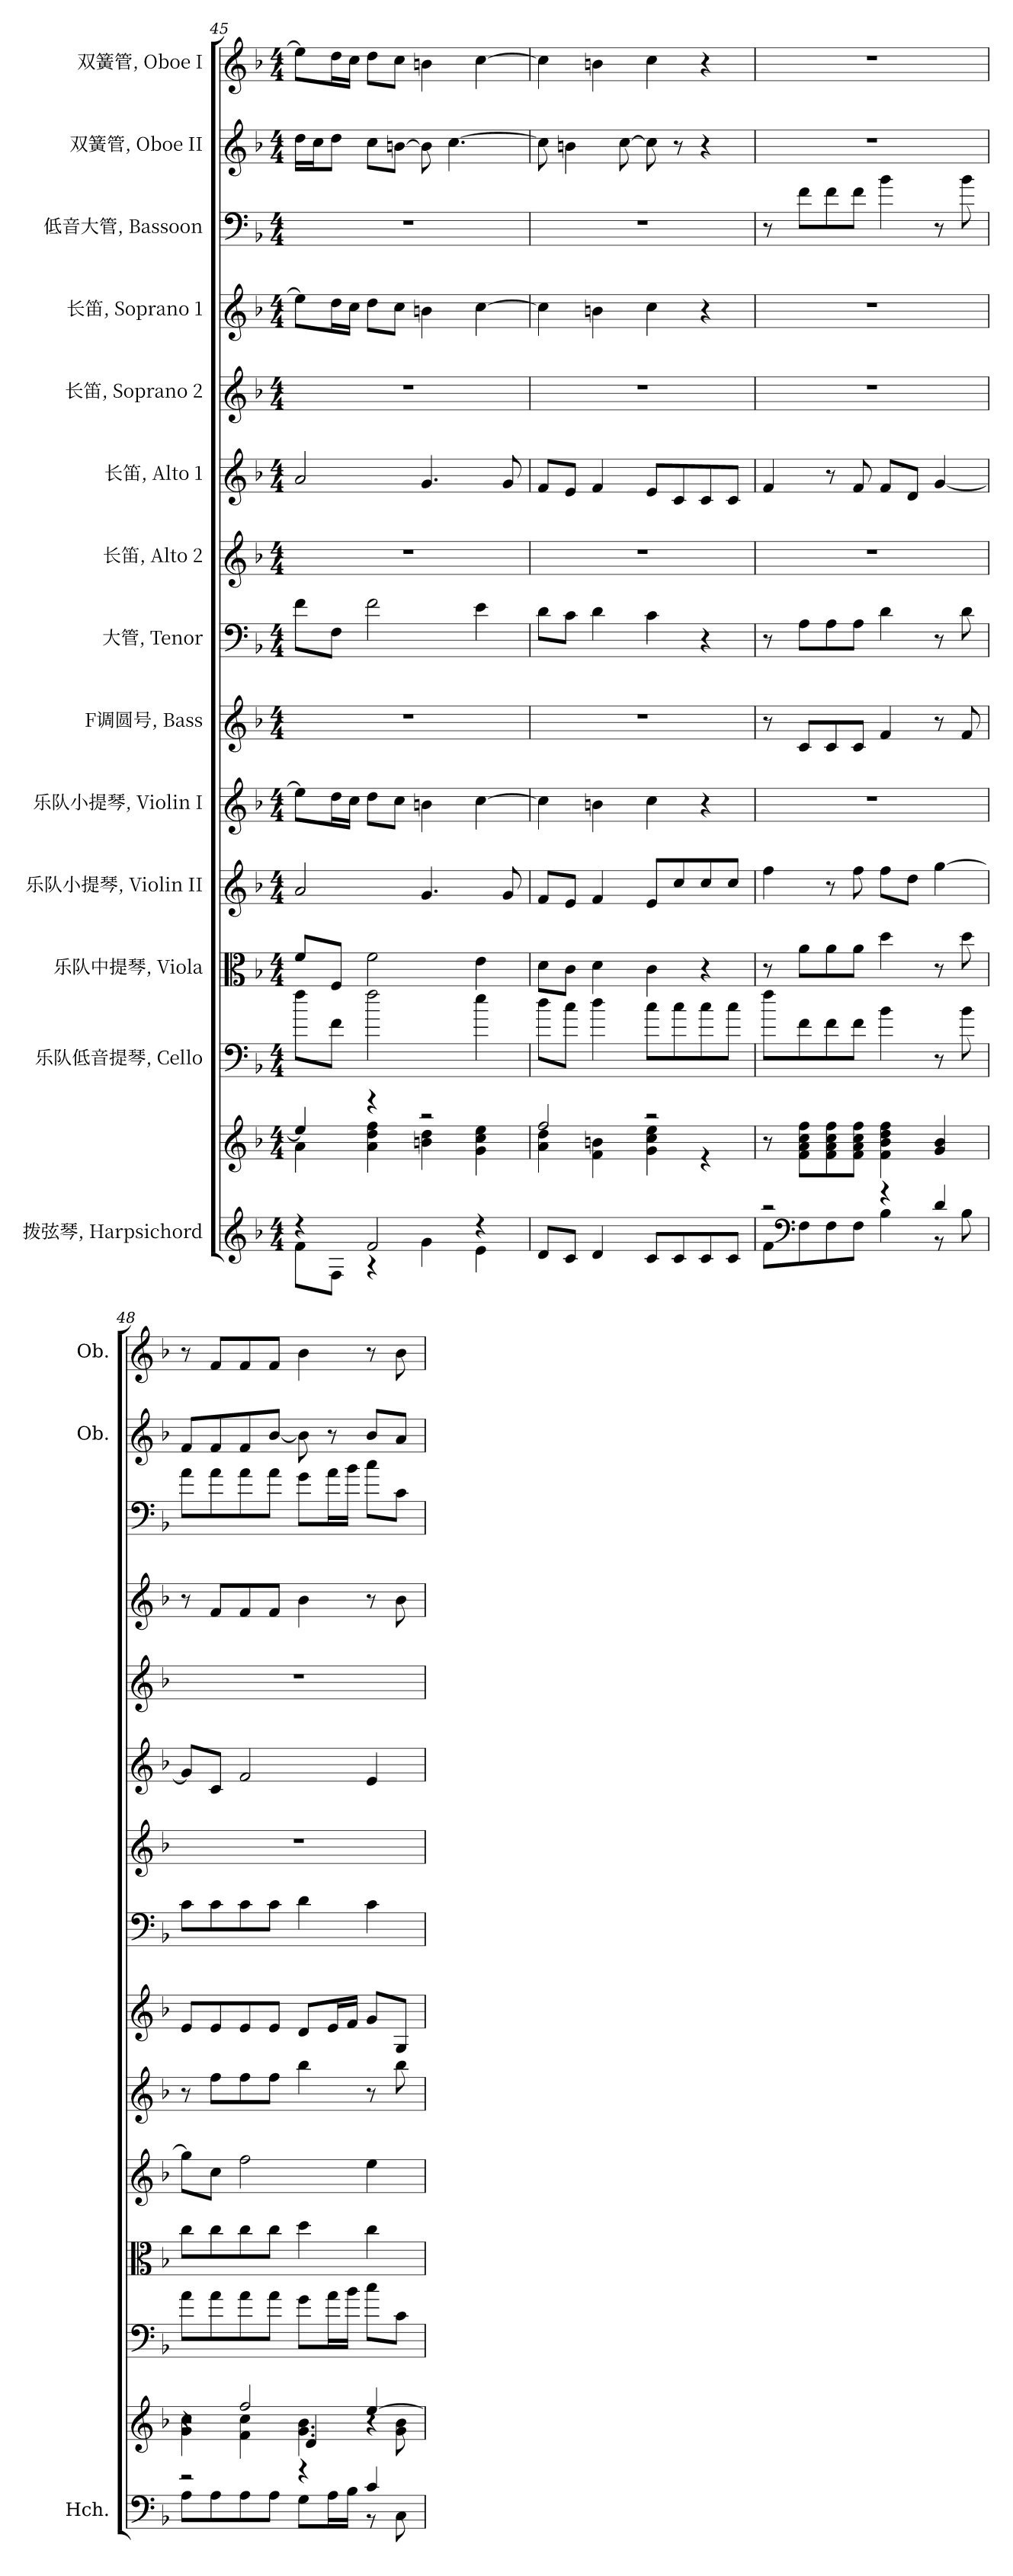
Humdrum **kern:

**kern	**kern	**kern	**kern	**kern	**kern	**kern	**kern	**kern	**kern	**kern	**kern	**kern	**kern	**kern
*part14	*part14	*part13	*part12	*part11	*part10	*part9	*part8	*part7	*part6	*part5	*part4	*part3	*part2	*part1
*staff15	*staff14	*staff13	*staff12	*staff11	*staff10	*staff9	*staff8	*staff7	*staff6	*staff5	*staff4	*staff3	*staff2	*staff1
*I"拨弦琴, Harpsichord	*	*I"乐队低音提琴, Cello	*I"乐队中提琴, Viola	*I"乐队小提琴, Violin II	*I"乐队小提琴, Violin I	*I"F调圆号, Bass	*I"大管, Tenor	*I"长笛, Alto 2	*I"长笛, Alto 1	*I"长笛, Soprano 2	*I"长笛, Soprano 1	*I"低音大管, Bassoon	*I"双簧管, Oboe II	*I"双簧管, Oboe I
*I'Hch.	*	*	*	*	*	*	*	*	*	*	*	*	*I'Ob.	*I'Ob.
*clefG2	*clefG2	*clefF4	*clefC3	*clefG2	*clefG2	*clefG2	*clefF4	*clefG2	*clefG2	*clefG2	*clefG2	*clefF4	*clefG2	*clefG2
*	*	*ITrd7c12	*	*	*	*ITrd4c7	*	*	*	*	*	*ITrd7c12	*	*
*k[b-]	*k[b-]	*k[b-]	*k[b-]	*k[b-]	*k[b-]	*k[b-e-]	*k[b-]	*k[b-]	*k[b-]	*k[b-]	*k[b-]	*k[b-]	*k[b-]	*k[b-]
*M4/4	*M4/4	*M4/4	*M4/4	*M4/4	*M4/4	*M4/4	*M4/4	*M4/4	*M4/4	*M4/4	*M4/4	*M4/4	*M4/4	*M4/4
=45	=45	=45	=45	=45	=45	=45	=45	=45	=45	=45	=45	=45	=45	=45
*^	*^	*	*	*	*	*	*	*	*	*	*	*	*	*
4r	8f\L	4ee/]	4a\	8f\L	8f/L	2a/	8ee\L]	1r	8f\L	1r	2a/	1r	8ee\L]	1r	16dd\LL	8ee\L]
.	.	.	.	.	.	.	.	.	.	.	.	.	.	.	16cc\J	.
.	8F\J	.	.	8F\J	8F/J	.	16dd\L	.	8F\J	.	.	.	16dd\L	.	8dd\J	16dd\L
.	.	.	.	.	.	.	16cc\JJ	.	.	.	.	.	16cc\JJ	.	.	16cc\JJ
2f/	4r	4r	4a\ 4dd\ 4ff\	2f\	2f\	.	8dd\L	.	2f\	.	.	.	8dd\L	.	8cc\L	8dd\L
.	.	.	.	.	.	.	8cc\J	.	.	.	.	.	8cc\J	.	[8bn\J	8cc\J
.	4g\	2r	4bn\ 4dd\	.	.	4.g/	4bn\	.	.	.	4.g/	.	4bn\	.	8b\]	4bn\
.	.	.	.	.	.	.	.	.	.	.	.	.	.	.	[4.cc\	.
4r	4e\	.	4g\ 4cc\ 4ee\	4e\	4e\	.	[4cc\	.	4e\	.	.	.	[4cc\	.	.	[4cc\
.	.	.	.	.	.	8g/	.	.	.	.	8g/	.	.	.	.	.
*v	*v	*	*	*	*	*	*	*	*	*	*	*	*	*	*	*
=46	=46	=46	=46	=46	=46	=46	=46	=46	=46	=46	=46	=46	=46	=46	=46
8d/L	2ff/	4a\ 4dd\	8d\L	8d\L	8f/L	4cc\]	1r	8d\L	1r	8f/L	1r	4cc\]	1r	8cc\]	4cc\]
8c/J	.	.	8c\J	8c\J	8e/J	.	.	8c\J	.	8e/J	.	.	.	4bn\	.
4d/	.	4f\ 4bn\	4d\	4d\	4f/	4bn\	.	4d\	.	4f/	.	4bn\	.	.	4bn\
.	.	.	.	.	.	.	.	.	.	.	.	.	.	[8cc\	.
8c/L	2r	4g\ 4cc\ 4ee\	8c\L	4c\	8e/L	4cc\	.	4c\	.	8e/L	.	4cc\	.	8cc\]	4cc\
8c/	.	.	8c\	.	8cc/	.	.	.	.	8c/	.	.	.	8r	.
8c/	.	4r	8c\	4r	8cc/	4r	.	4r	.	8c/	.	4r	.	4r	4r
8c/J	.	.	8c\J	.	8cc/J	.	.	.	.	8c/J	.	.	.	.	.
*	*v	*v	*	*	*	*	*	*	*	*	*	*	*	*	*
!!LO:PB:g=z
=47	=47	=47	=47	=47	=47	=47	=47	=47	=47	=47	=47	=47	=47	=47
*^	*	*	*	*	*	*	*	*	*	*	*	*	*	*
2r	8f\L	8r	8f\L	8r	4ff\	1r	8r	8r	1r	4f/	1r	1r	8r	1r	1r
*clefF4	*	*	*	*	*	*	*	*	*	*	*	*	*	*	*
.	8F\	8f\ 8a\ 8cc\ 8ff\L	8F\	8a\L	.	.	8F/L	8A\L	.	.	.	.	8F\L	.	.
.	8F\	8f\ 8a\ 8cc\ 8ff\	8F\	8a\	8r	.	8F/	8A\	.	8r	.	.	8F\	.	.
.	8F\J	8f\ 8a\ 8cc\ 8ff\J	8F\J	8a\J	8ff\	.	8F/J	8A\J	.	8f/	.	.	8F\J	.	.
4r	4B-\	4f\ 4b-\ 4dd\ 4ff\	4B-\	4dd\	8ff\L	.	4B-/	4d\	.	8f/L	.	.	4B-\	.	.
.	.	.	.	.	8dd\J	.	.	.	.	8d/J	.	.	.	.	.
4d/	8r	4g/ 4b-/	8r	8r	[4gg\	.	8r	8r	.	[4g/	.	.	8r	.	.
.	8B-\	.	8B-\	8dd\	.	.	8B-/	8d\	.	.	.	.	8B-\	.	.
=48	=48	=48	=48	=48	=48	=48	=48	=48	=48	=48	=48	=48	=48	=48	=48
*	*	*^	*	*	*	*	*	*	*	*	*	*	*	*	*
*	*	*	*^	*	*	*	*	*	*	*	*	*	*	*	*	*
2r	8A\L	4r	4g\ 4cc\	2r	8A\L	8cc\L	8gg\L]	8r	8A/L	8c\L	1r	8g/L]	1r	8r	8A\L	8f/L	8r
.	8A\	.	.	.	8A\	8cc\	8cc\J	8ff\L	8A/	8c\	.	8c/J	.	8f/L	8A\	8f/	8f/L
.	8A\	2ff/	4f\ 4cc\	.	8A\	8cc\	2ff\	8ff\	8A/	8c\	.	2f/	.	8f/	8A\	8f/	8f/
.	8A\J	.	.	.	8A\J	8cc\J	.	8ff\J	8A/J	8c\J	.	.	.	8f/J	8A\J	[8b-/J	8f/J
4r	8G\L	.	4.g\ 4.b-\	4d/	8G\L	4dd\	.	4bb-\	8G/L	4d\	.	.	.	4b-\	8G\L	8b-\]	4b-\
.	16A\L	.	.	.	16A\L	.	.	.	16A/L	.	.	.	.	.	16A\L	8r	.
.	16B-\JJ	.	.	.	16B-\JJ	.	.	.	16B-/JJ	.	.	.	.	.	16B-\JJ	.	.
4c/	8r	[4ee/	.	4r	8c\L	4cc\	4ee\	8r	8c/L	4c\	.	4e/	.	8r	8c\L	8b-/L	8r
.	8C\	.	8g\ 8b-\	.	8C\J	.	.	8bb-\	8C/J	.	.	.	.	8b-\	8C\J	8a/J	8b-\
*v	*v	*	*	*	*	*	*	*	*	*	*	*	*	*	*	*	*
*	*v	*v	*v	*	*	*	*	*	*	*	*	*	*	*	*	*
=	=	=	=	=	=	=	=	=	=	=	=	=	=	=
*-	*-	*-	*-	*-	*-	*-	*-	*-	*-	*-	*-	*-	*-	*-
